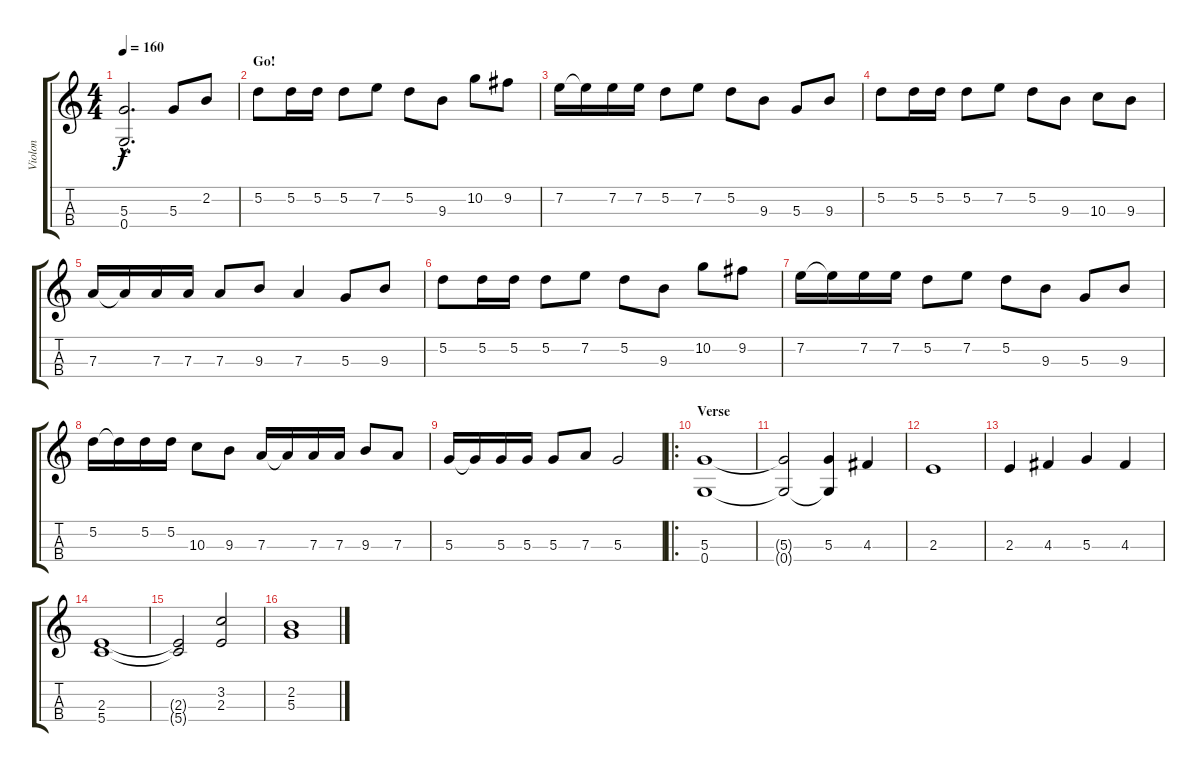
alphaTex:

\track ("Violon" "Violon") {instrument violin}
\staff {score tabs}
\tuning (E5 A4 D4 G3) {hide}
\ts (4 4)
\tempo 160
\clef g2
\ks c
(5.3{hac} 0.4{hac}).2{d dy f} 5.3.8 2.2.8 |
\section ("" "Go!")
5.2.8 5.2.16 5.2.16 5.2.8 7.2.8 5.2.8 9.3.8 10.2.8 9.2.8 |
7.2.16 7.2{t}.16 7.2.16 7.2.16 5.2.8 7.2.8 5.2.8 9.3.8 5.3.8 9.3.8 |
5.2.8 5.2.16 5.2.16 5.2.8 7.2.8 5.2.8 9.3.8 10.3.8 9.3.8 |
7.3.16 7.3{t}.16 7.3.16 7.3.16 7.3.8 9.3.8 7.3.4 5.3.8 9.3.8 |
5.2.8 5.2.16 5.2.16 5.2.8 7.2.8 5.2.8 9.3.8 10.2.8 9.2.8 |
7.2.16 7.2{t}.16 7.2.16 7.2.16 5.2.8 7.2.8 5.2.8 9.3.8 5.3.8 9.3.8 |
5.2.16 5.2{t}.16 5.2.16 5.2.16 10.3.8 9.3.8 7.3.16 7.3{t}.16 7.3.16 7.3.16 9.3.8 7.3.8 |
5.3.16 5.3{t}.16 5.3.16 5.3.16 5.3.8 7.3.8 5.3.2 |
\ro
\section ("" "Verse")
(5.3 0.4).1 |
(5.3{t} 0.4{t}).2 (5.3 0.4{t}).4 4.3.4 |
2.3.1 |
2.3.4 4.3.4 5.3.4 4.3.4 |
(2.3 5.4).1 |
(2.3{t} 5.4{t}).2 (3.2 2.3).2 |
(2.2 5.3).1
